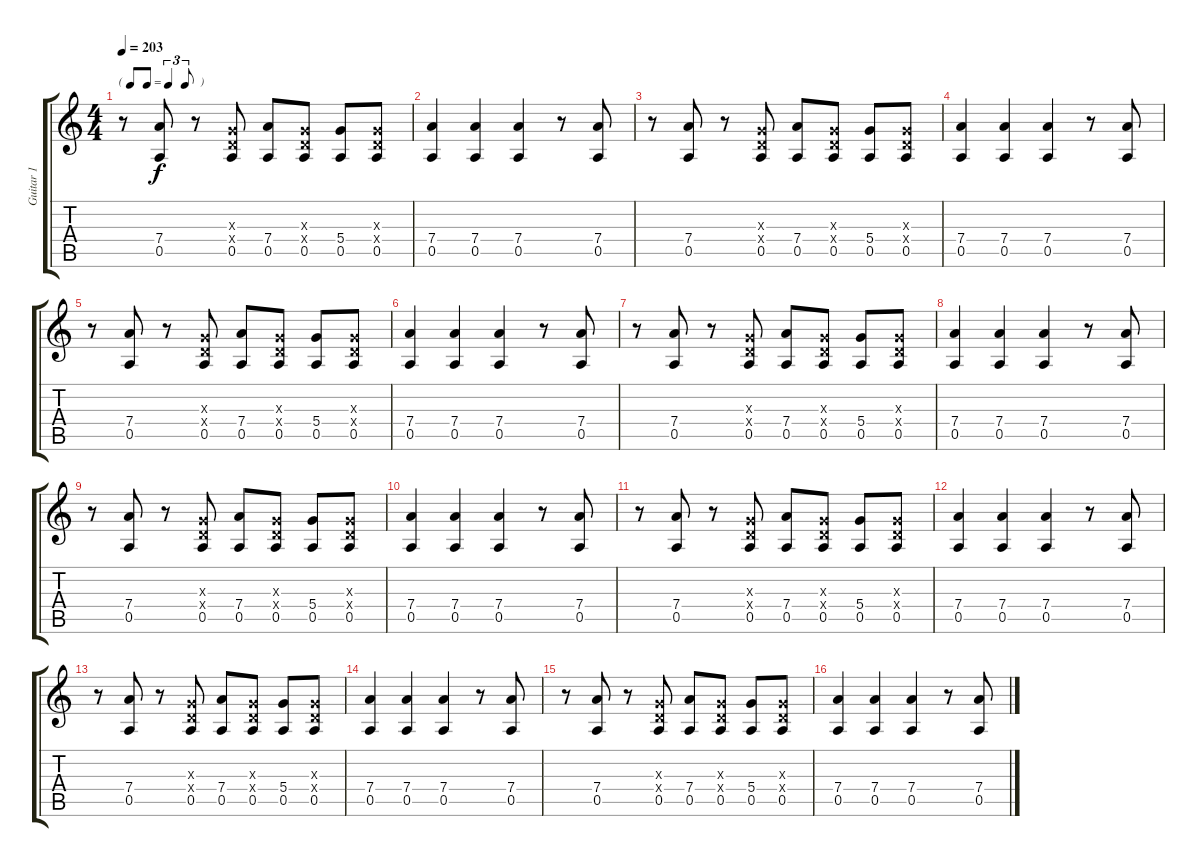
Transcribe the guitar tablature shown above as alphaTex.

\track ("Guitar 1" "Guitar 1") {instrument overdrivenguitar}
\staff {score tabs}
\tuning (E4 B3 G3 D3 A2 E2) {hide}
\ts (4 4)
\tf triplet8th
\tempo 203
\clef g2
\ks c
r.8{dy f} (7.4 0.5).8 r.8 (0.3{x} 0.4{x} 0.5).8 (7.4 0.5).8 (0.3{x} 0.4{x} 0.5).8 (5.4 0.5).8 (0.3{x} 0.4{x} 0.5).8 |
(7.4 0.5).4 (7.4 0.5).4 (7.4 0.5).4 r.8 (7.4 0.5).8 |
r.8 (7.4 0.5).8 r.8 (0.3{x} 0.4{x} 0.5).8 (7.4 0.5).8 (0.3{x} 0.4{x} 0.5).8 (5.4 0.5).8 (0.3{x} 0.4{x} 0.5).8 |
(7.4 0.5).4 (7.4 0.5).4 (7.4 0.5).4 r.8 (7.4 0.5).8 |
r.8 (7.4 0.5).8 r.8 (0.3{x} 0.4{x} 0.5).8 (7.4 0.5).8 (0.3{x} 0.4{x} 0.5).8 (5.4 0.5).8 (0.3{x} 0.4{x} 0.5).8 |
(7.4 0.5).4 (7.4 0.5).4 (7.4 0.5).4 r.8 (7.4 0.5).8 |
r.8 (7.4 0.5).8 r.8 (0.3{x} 0.4{x} 0.5).8 (7.4 0.5).8 (0.3{x} 0.4{x} 0.5).8 (5.4 0.5).8 (0.3{x} 0.4{x} 0.5).8 |
(7.4 0.5).4 (7.4 0.5).4 (7.4 0.5).4 r.8 (7.4 0.5).8 |
r.8 (7.4 0.5).8 r.8 (0.3{x} 0.4{x} 0.5).8 (7.4 0.5).8 (0.3{x} 0.4{x} 0.5).8 (5.4 0.5).8 (0.3{x} 0.4{x} 0.5).8 |
(7.4 0.5).4 (7.4 0.5).4 (7.4 0.5).4 r.8 (7.4 0.5).8 |
r.8 (7.4 0.5).8 r.8 (0.3{x} 0.4{x} 0.5).8 (7.4 0.5).8 (0.3{x} 0.4{x} 0.5).8 (5.4 0.5).8 (0.3{x} 0.4{x} 0.5).8 |
(7.4 0.5).4 (7.4 0.5).4 (7.4 0.5).4 r.8 (7.4 0.5).8 |
r.8 (7.4 0.5).8 r.8 (0.3{x} 0.4{x} 0.5).8 (7.4 0.5).8 (0.3{x} 0.4{x} 0.5).8 (5.4 0.5).8 (0.3{x} 0.4{x} 0.5).8 |
(7.4 0.5).4 (7.4 0.5).4 (7.4 0.5).4 r.8 (7.4 0.5).8 |
r.8 (7.4 0.5).8 r.8 (0.3{x} 0.4{x} 0.5).8 (7.4 0.5).8 (0.3{x} 0.4{x} 0.5).8 (5.4 0.5).8 (0.3{x} 0.4{x} 0.5).8 |
(7.4 0.5).4 (7.4 0.5).4 (7.4 0.5).4 r.8 (7.4 0.5).8
